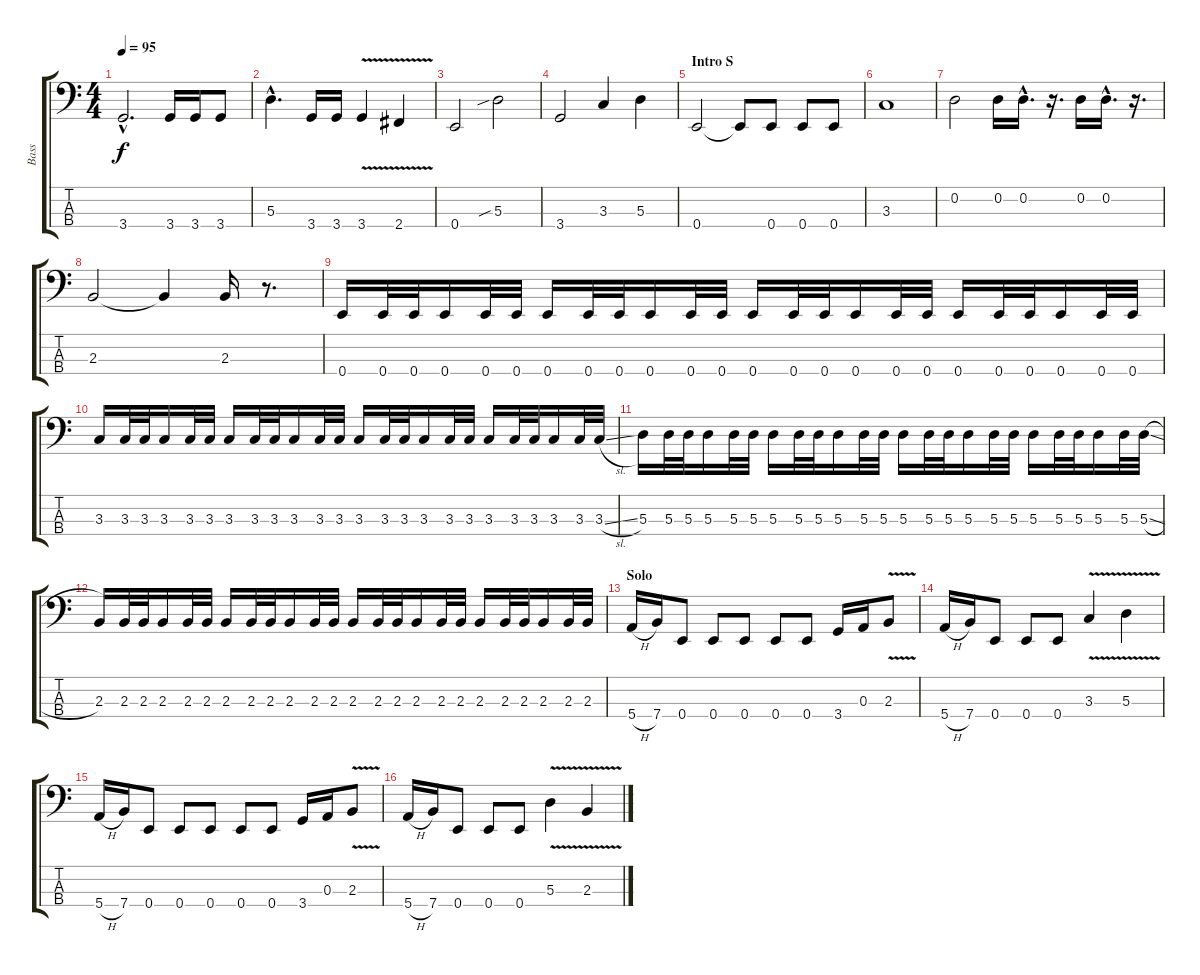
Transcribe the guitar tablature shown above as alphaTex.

\track ("Bass" "Bass") {instrument electricbasspick}
\staff {score tabs}
\tuning (G2 D2 A1 E1) {hide}
\ts (4 4)
\tempo 95
\clef f4
\ks c
3.4{hac}.2{d dy f} 3.4.16 3.4.16 3.4.8 |
5.3{hac}.4{d} 3.4.16 3.4.16 3.4{v}.4 2.4{v}.4 |
0.4.2 5.3{sib}.2 |
3.4.2 3.3.4 5.3.4 |
\section ("" "Intro S")
0.4.2 0.4{t}.8 0.4.8 0.4.8 0.4.8 |
3.3.1 |
0.2.2 0.2.16 0.2{hac}.16{d} r.16{d} 0.2.16 0.2{hac}.16{d} r.16{d} |
2.3.2 2.3{t}.4 2.3.16 r.8{d} |
0.4.16 0.4.32 0.4.32 0.4.16 0.4.32 0.4.32 0.4.16 0.4.32 0.4.32 0.4.16 0.4.32 0.4.32 0.4.16 0.4.32 0.4.32 0.4.16 0.4.32 0.4.32 0.4.16 0.4.32 0.4.32 0.4.16 0.4.32 0.4.32 |
3.3.16 3.3.32 3.3.32 3.3.16 3.3.32 3.3.32 3.3.16 3.3.32 3.3.32 3.3.16 3.3.32 3.3.32 3.3.16 3.3.32 3.3.32 3.3.16 3.3.32 3.3.32 3.3.16 3.3.32 3.3.32 3.3.16 3.3.32 3.3{sl}.32 |
5.3.16 5.3.32 5.3.32 5.3.16 5.3.32 5.3.32 5.3.16 5.3.32 5.3.32 5.3.16 5.3.32 5.3.32 5.3.16 5.3.32 5.3.32 5.3.16 5.3.32 5.3.32 5.3.16 5.3.32 5.3.32 5.3.16 5.3.32 5.3{sl}.32 |
2.3.16 2.3.32 2.3.32 2.3.16 2.3.32 2.3.32 2.3.16 2.3.32 2.3.32 2.3.16 2.3.32 2.3.32 2.3.16 2.3.32 2.3.32 2.3.16 2.3.32 2.3.32 2.3.16 2.3.32 2.3.32 2.3.16 2.3.32 2.3.32 |
\section ("" "Solo")
5.4{h}.16 7.4.16 0.4.8 0.4.8 0.4.8 0.4.8 0.4.8 3.4.16 0.3.16 2.3{v}.8 |
5.4{h}.16 7.4.16 0.4.8 0.4.8 0.4.8 3.3{v}.4 5.3{v}.4 |
5.4{h}.16 7.4.16 0.4.8 0.4.8 0.4.8 0.4.8 0.4.8 3.4.16 0.3.16 2.3{v}.8 |
5.4{h}.16 7.4.16 0.4.8 0.4.8 0.4.8 5.3{v}.4 2.3{v}.4
